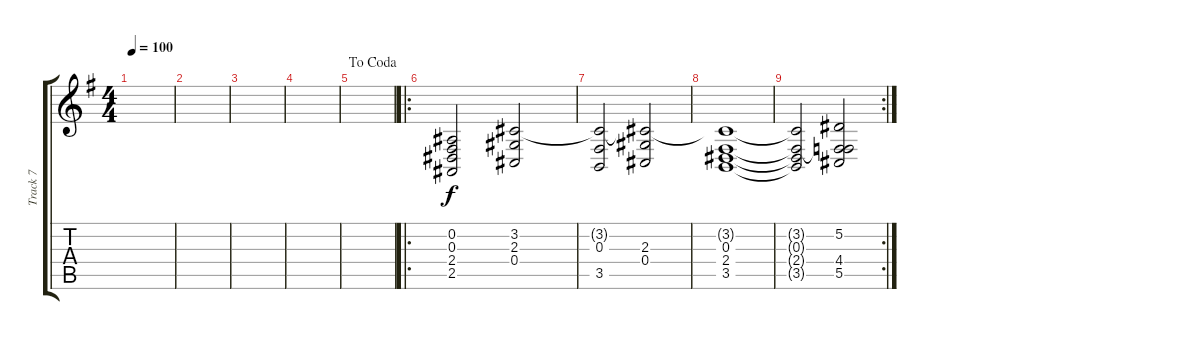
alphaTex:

\track ("Track 7" "Track 7") {instrument synthstrings2}
\staff {score tabs}
\tuning (Eb4 Bb3 Gb3 Db3 Ab2 Eb2) {hide}
\ts (4 4)
\tempo 100
\clef g2
\ks g
|
|
|
|
\jump dacoda
|
\ro
(0.2 0.3 2.4 2.5).2 (3.2 2.3 0.4).2 |
(3.2{t} 0.3 3.5).2 (3.2{t} 2.3 0.4).2 |
(3.2{t} 0.3 2.4 3.5).1 |
\rc 2
(3.2{t} 0.3{t} 2.4{t} 3.5{t}).2 (5.2 0.3{t} 4.4 5.5).2
